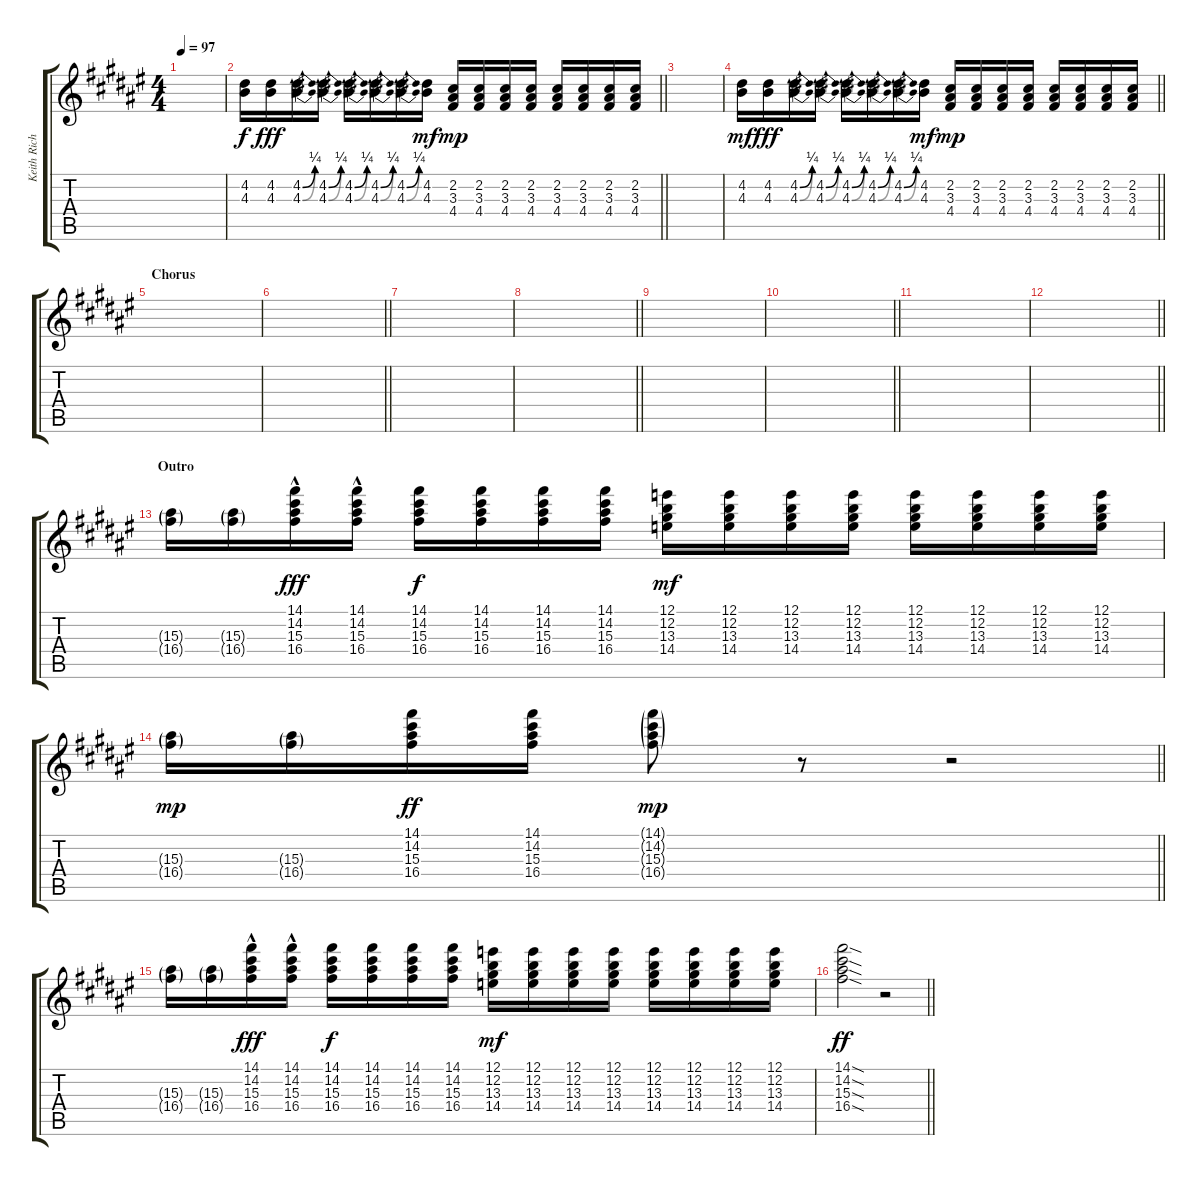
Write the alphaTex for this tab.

\track ("Keith Richards" "Keith Rich") {instrument electricguitarjazz}
\staff {score tabs}
\tuning (E4 B3 G3 D3 A2 E2) {hide}
\ts (4 4)
\tempo 97
\clef g2
\ks f#
|
\barLineRight lightlight
(4.2 4.3).16 (4.2 4.3).16{dy fff} (4.2{be (bend 0 0 60 1)} 4.3{be (bend 0 0 60 1)}).16 (4.2{be (bend 0 0 60 1)} 4.3{be (bend 0 0 60 1)}).16 (4.2{be (bend 0 0 60 1)} 4.3{be (bend 0 0 60 1)}).16 (4.2{be (bend 0 0 60 1)} 4.3{be (bend 0 0 60 1)}).16 (4.2{be (bend 0 0 60 1)} 4.3{be (bend 0 0 60 1)}).16 (4.2 4.3).16{dy mf} (2.2 3.3 4.4).16{dy mp} (2.2 3.3 4.4).16 (2.2 3.3 4.4).16 (2.2 3.3 4.4).16 (2.2 3.3 4.4).16 (2.2 3.3 4.4).16 (2.2 3.3 4.4).16 (2.2 3.3 4.4).16 |
|
\barLineRight lightlight
(4.2 4.3).16{dy mf} (4.2 4.3).16{dy fff} (4.2{be (bend 0 0 60 1)} 4.3{be (bend 0 0 60 1)}).16 (4.2{be (bend 0 0 60 1)} 4.3{be (bend 0 0 60 1)}).16 (4.2{be (bend 0 0 60 1)} 4.3{be (bend 0 0 60 1)}).16 (4.2{be (bend 0 0 60 1)} 4.3{be (bend 0 0 60 1)}).16 (4.2{be (bend 0 0 60 1)} 4.3{be (bend 0 0 60 1)}).16 (4.2 4.3).16{dy mf} (2.2 3.3 4.4).16{dy mp} (2.2 3.3 4.4).16 (2.2 3.3 4.4).16 (2.2 3.3 4.4).16 (2.2 3.3 4.4).16 (2.2 3.3 4.4).16 (2.2 3.3 4.4).16 (2.2 3.3 4.4).16 |
\section ("" "Chorus")
|
\barLineRight lightlight
|
|
\barLineRight lightlight
|
|
\barLineRight lightlight
|
|
\barLineRight lightlight
|
\section ("" "Outro")
(15.3{g} 16.4{g}).16 (15.3{g} 16.4{g}).16 (14.1{hac} 14.2{hac} 15.3{hac} 16.4{hac}).16{dy fff} (14.1{hac} 14.2{hac} 15.3{hac} 16.4{hac}).16 (14.1 14.2 15.3 16.4).16{dy f} (14.1 14.2 15.3 16.4).16 (14.1 14.2 15.3 16.4).16 (14.1 14.2 15.3 16.4).16 (12.1 12.2 13.3 14.4).16{dy mf} (12.1 12.2 13.3 14.4).16 (12.1 12.2 13.3 14.4).16 (12.1 12.2 13.3 14.4).16 (12.1 12.2 13.3 14.4).16 (12.1 12.2 13.3 14.4).16 (12.1 12.2 13.3 14.4).16 (12.1 12.2 13.3 14.4).16 |
\barLineRight lightlight
(15.3{g} 16.4{g}).16{dy mp} (15.3{g} 16.4{g}).16 (14.1 14.2 15.3 16.4).16{dy ff} (14.1 14.2 15.3 16.4).16 (14.1{g} 14.2{g} 15.3{g} 16.4{g}).8{dy mp} r.8 r.2 |
(15.3{g} 16.4{g}).16 (15.3{g} 16.4{g}).16 (14.1{hac} 14.2{hac} 15.3{hac} 16.4{hac}).16{dy fff} (14.1{hac} 14.2{hac} 15.3{hac} 16.4{hac}).16 (14.1 14.2 15.3 16.4).16{dy f} (14.1 14.2 15.3 16.4).16 (14.1 14.2 15.3 16.4).16 (14.1 14.2 15.3 16.4).16 (12.1 12.2 13.3 14.4).16{dy mf} (12.1 12.2 13.3 14.4).16 (12.1 12.2 13.3 14.4).16 (12.1 12.2 13.3 14.4).16 (12.1 12.2 13.3 14.4).16 (12.1 12.2 13.3 14.4).16 (12.1 12.2 13.3 14.4).16 (12.1 12.2 13.3 14.4).16 |
\barLineRight lightlight
(14.1{sod} 14.2{sod} 15.3{sod} 16.4{sod}).2{dy ff} r.2
